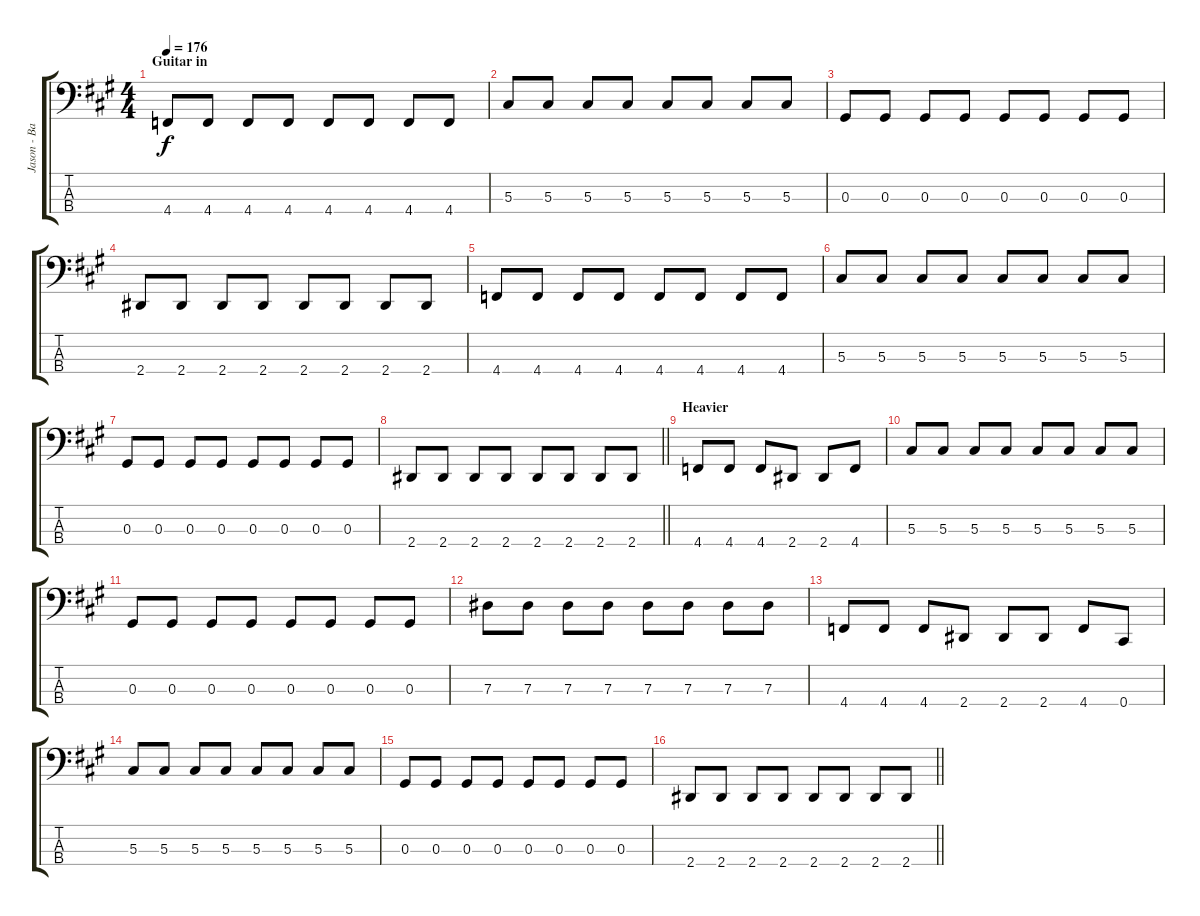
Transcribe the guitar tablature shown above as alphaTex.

\track ("Jason - Bass" "Jason - Ba") {instrument electricbassfinger}
\staff {score tabs}
\tuning (Gb2 Db2 Ab1 Db1) {hide}
\ts (4 4)
\section ("" "Guitar in")
\tempo 176
\clef f4
\ks a
4.4.8{dy f} 4.4.8 4.4.8 4.4.8 4.4.8 4.4.8 4.4.8 4.4.8 |
5.3.8 5.3.8 5.3.8 5.3.8 5.3.8 5.3.8 5.3.8 5.3.8 |
0.3.8 0.3.8 0.3.8 0.3.8 0.3.8 0.3.8 0.3.8 0.3.8 |
2.4.8 2.4.8 2.4.8 2.4.8 2.4.8 2.4.8 2.4.8 2.4.8 |
4.4.8 4.4.8 4.4.8 4.4.8 4.4.8 4.4.8 4.4.8 4.4.8 |
5.3.8 5.3.8 5.3.8 5.3.8 5.3.8 5.3.8 5.3.8 5.3.8 |
0.3.8 0.3.8 0.3.8 0.3.8 0.3.8 0.3.8 0.3.8 0.3.8 |
\barLineRight lightlight
2.4.8 2.4.8 2.4.8 2.4.8 2.4.8 2.4.8 2.4.8 2.4.8 |
\section ("" "Heavier")
4.4.8 4.4.8 4.4.8 2.4.8 2.4.8 4.4.8 |
5.3.8 5.3.8 5.3.8 5.3.8 5.3.8 5.3.8 5.3.8 5.3.8 |
0.3.8 0.3.8 0.3.8 0.3.8 0.3.8 0.3.8 0.3.8 0.3.8 |
7.3.8 7.3.8 7.3.8 7.3.8 7.3.8 7.3.8 7.3.8 7.3.8 |
4.4.8 4.4.8 4.4.8 2.4.8 2.4.8 2.4.8 4.4.8 0.4.8 |
5.3.8 5.3.8 5.3.8 5.3.8 5.3.8 5.3.8 5.3.8 5.3.8 |
0.3.8 0.3.8 0.3.8 0.3.8 0.3.8 0.3.8 0.3.8 0.3.8 |
\barLineRight lightlight
2.4.8 2.4.8 2.4.8 2.4.8 2.4.8 2.4.8 2.4.8 2.4.8
